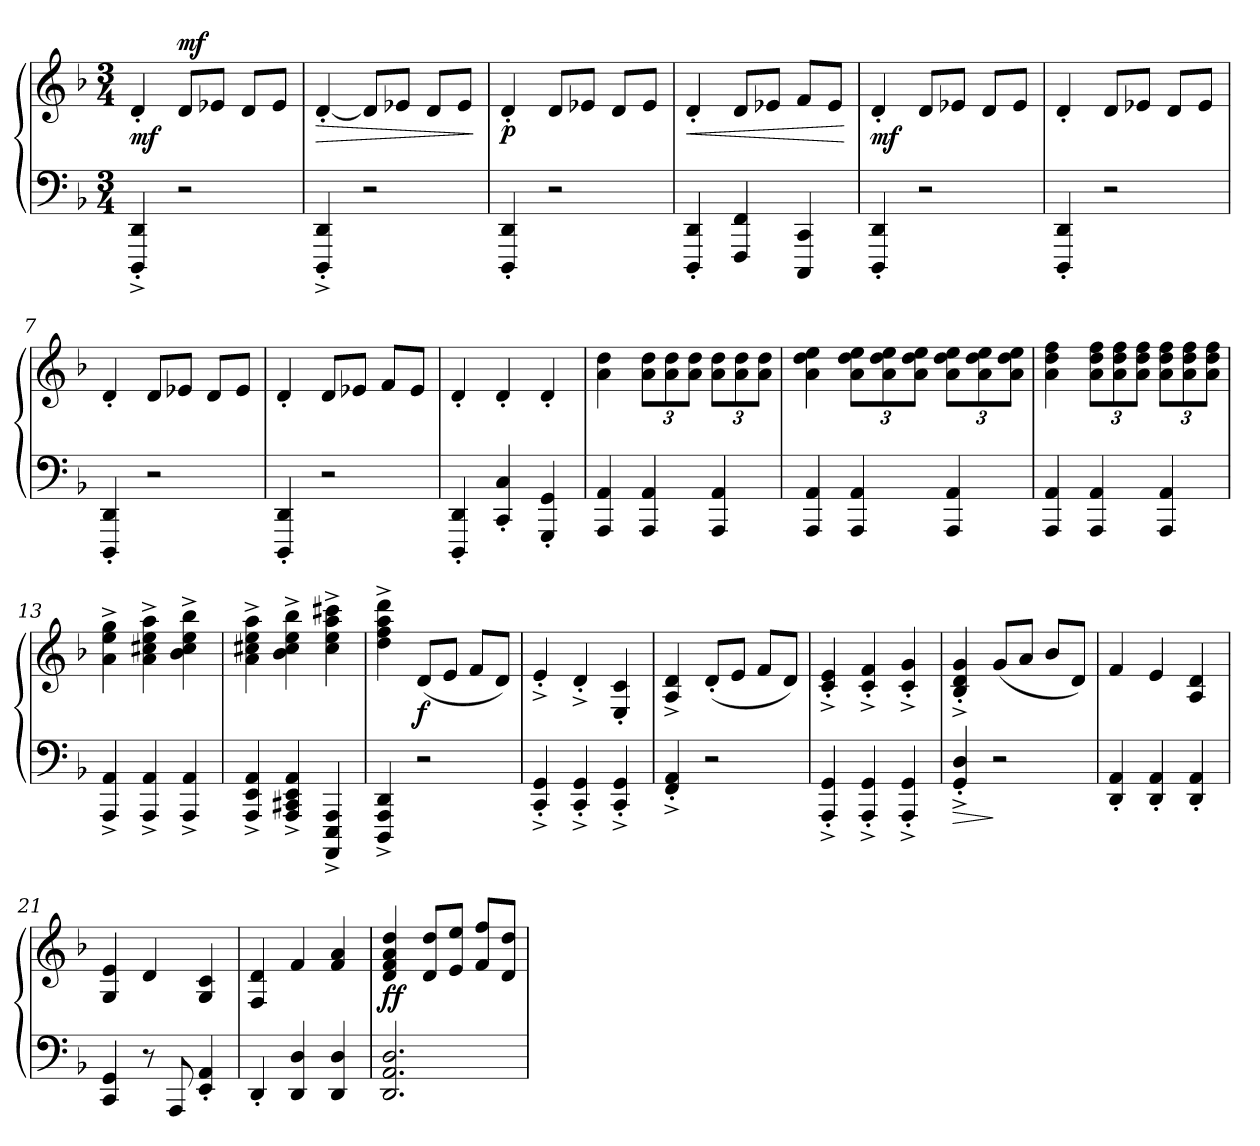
**kern	**kern	**dynam
*part1	*part1	*part1
*staff2	*staff1	*staff1/2
*clefF4	*clefG2	*
*k[b-]	*k[b-]	*
*M3/4	*M3/4	*
=1	=1	=1
!	!	!LO:DY:b
4DDD'^/ 4DD'^/	4d'/	mf
!	!	!LO:DY:a
2r	8dL	mf
.	8e-XJ	.
.	8dL	.
.	8e-J	.
=2	=2	=2
!	!	!LO:HP:b
4DDD'^/ 4DD'^/	[4d'/	>
2r	8dL]	.
.	8e-XJ	.
.	8dL	.
.	8e-J	.
.	.	]
=3	=3	=3
!	!	!LO:DY:b
4DDD'/ 4DD'/	4d'/	p
2r	8dL	.
.	8e-XJ	.
.	8dL	.
.	8e-J	.
=4	=4	=4
!	!	!LO:HP:b
4DDD'/ 4DD'/	4d'/	<
4FFF/ 4FF/	8dL	.
.	8e-XJ	.
4CCC/ 4CC/	8fL	.
.	8e-J	.
.	.	[
=5	=5	=5
!	!	!LO:DY:b
4DDD'/ 4DD'/	4d'/	mf
2r	8dL	.
.	8e-XJ	.
.	8dL	.
.	8e-J	.
=6	=6	=6
4DDD'/ 4DD'/	4d'/	.
2r	8dL	.
.	8e-XJ	.
.	8dL	.
.	8e-J	.
!!LO:LB:g=z
=7	=7	=7
4DDD'/ 4DD'/	4d'/	.
2r	8dL	.
.	8e-XJ	.
.	8dL	.
.	8e-J	.
=8	=8	=8
4DDD'/ 4DD'/	4d'/	.
2r	8dL	.
.	8e-XJ	.
.	8fL	.
.	8e-J	.
=9	=9	=9
4DDD'/ 4DD'/	4d'/	.
4CC'/ 4C'/	4d'/	.
4GGG'/ 4GG'/	4d'/	.
=10	=10	=10
4AAA/ 4AA/	4a\ 4dd\	.
4AAA/ 4AA/	12a 12ddL	.
.	12a 12dd	.
.	12a 12ddJ	.
4AAA/ 4AA/	12a 12ddL	.
.	12a 12dd	.
.	12a 12ddJ	.
=11	=11	=11
4AAA/ 4AA/	4a\ 4dd\ 4ee\	.
4AAA/ 4AA/	12a 12dd 12eeL	.
.	12a 12dd 12ee	.
.	12a 12dd 12eeJ	.
4AAA/ 4AA/	12a 12dd 12eeL	.
.	12a 12dd 12ee	.
.	12a 12dd 12eeJ	.
!!LO:LB:g=z
=12	=12	=12
4AAA/ 4AA/	4a\ 4dd\ 4ff\	.
4AAA/ 4AA/	12a 12dd 12ffL	.
.	12a 12dd 12ff	.
.	12a 12dd 12ffJ	.
4AAA/ 4AA/	12a 12dd 12ffL	.
.	12a 12dd 12ff	.
.	12a 12dd 12ffJ	.
=13	=13	=13
*	*MM196	*
4AAA^/ 4AA^/	4a^\ 4ee^\ 4gg^\	.
4AAA^/ 4AA^/	4a^\ 4cc#X^\ 4ee^\ 4aa^\	.
4AAA^/ 4AA^/	4b-^\ 4cc#^\ 4ee^\ 4bb-^\	.
=14	=14	=14
4AAA^/ 4EE^/ 4AA^/	4a^\ 4cc#X^\ 4ee^\ 4aa^\	.
4AAA^/ 4CC#X^/ 4EE^/ 4AA^/	4b-^\ 4cc#^\ 4ee^\ 4bb-^\	.
4AAAA^/ 4EEE^/ 4AAA^/	4cc#^\ 4ee^\ 4aa^\ 4ccc#X^\	.
=15	=15	=15
4DDD^/ 4AAA^/ 4DD^/	4dd^\ 4ff^\ 4aa^\ 4ddd^\	.
!	!	!LO:DY:b
2r	(<8dL	f
.	8eJ	.
.	8fL	.
.	8dJ)	.
=16	=16	=16
4CC'^/ 4GG'^/	4e'^/	.
4CC'^/ 4GG'^/	4d'^/	.
4CC'^/ 4GG'^/	4E'/ 4c'/	.
=17	=17	=17
4FF'^/ 4AA'^/	4A^/ 4d^/	.
2r	(<8d'L	.
.	8eJ	.
.	8fL	.
.	8dJ)	.
!!LO:LB:g=z
=18	=18	=18
4AAA'^/ 4GG'^/	4c'^/ 4e'^/	.
4AAA'^/ 4GG'^/	4c'^/ 4f'^/	.
4AAA'^/ 4GG'^/	4c'^/ 4g'^/	.
!!LO:LB:g=z
=19	=19	=19
!	!	!LO:HP:b=2
4GG'^/ 4D'^/	4B-'^/ 4d'^/ 4g'^/	>
2r	(<8gL	]
.	8aJ	.
.	8b-L	.
.	8dJ)	.
=20	=20	=20
4DD'/ 4AA'/	4f/	.
4DD'/ 4AA'/	4e/	.
4DD'/ 4AA'/	4A/ 4d/	.
=21	=21	=21
4CC/ 4GG/	4G/ 4e/	.
8r	4d/	.
8AAA/	.	.
4EE'/ 4AA'/	4G/ 4c/	.
=22	=22	=22
4DD'/	4F/ 4d/	.
4DD/ 4D/	4f/	.
4DD/ 4D/	4f/ 4a/	.
=23	=23	=23
*	*MM184	*
!	!	!LO:DY:b
2.DD/ 2.AA/ 2.D/	4d/ 4f/ 4a/ 4dd/	ff
.	8d 8ddL	.
.	8e 8eeJ	.
.	8f 8ffL	.
.	8d 8ddJ	.
=	=	=
*-	*-	*-
